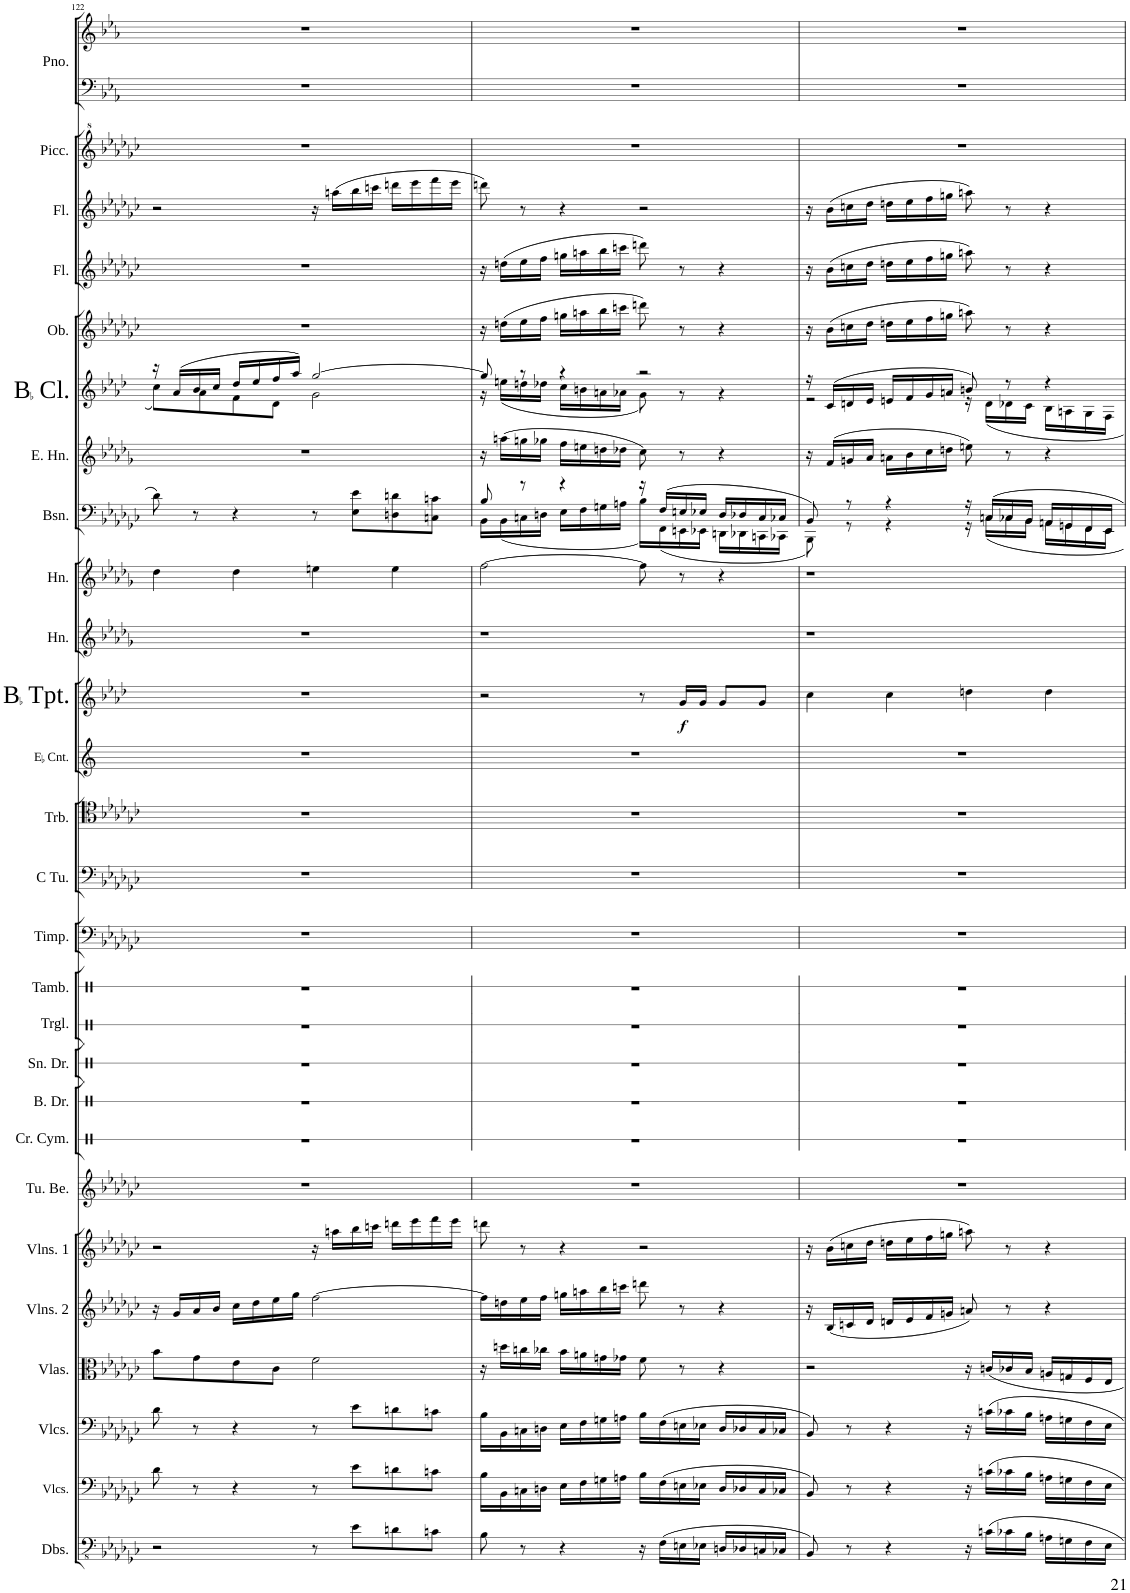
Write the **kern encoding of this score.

**kern	**kern	**kern	**kern	**kern	**kern	**kern	**kern	**kern	**kern	**kern	**kern	**kern	**kern	**kern	**kern	**kern	**dynam	**kern	**kern	**kern	**kern	**kern	**kern	**kern	**kern	**kern	**kern	**kern
*part27	*part26	*part25	*part24	*part23	*part22	*part21	*part20	*part19	*part18	*part17	*part16	*part15	*part14	*part13	*part12	*part11	*part11	*part10	*part9	*part8	*part7	*part6	*part5	*part4	*part3	*part2	*part1	*part1
*staff28	*staff27	*staff26	*staff25	*staff24	*staff23	*staff22	*staff21	*staff20	*staff19	*staff18	*staff17	*staff16	*staff15	*staff14	*staff13	*staff12	*staff12	*staff11	*staff10	*staff9	*staff8	*staff7	*staff6	*staff5	*staff4	*staff3	*staff2	*staff1
*I"Double Basses	*I"Violoncellos	*I"Violoncellos	*I"Violas	*I"Violins 2	*I"Violins 1	*I"Tubular Bells	*I"Crash Cymbal	*I"Bass Drum	*I"Snare Drum	*I"Triangle	*I"Tambourine	*I"Timpani	*I"C Tuba	*I"Trombone	*I"EaccidentalFlat Cornet	*I"BaccidentalFlat Trumpet	*	*I"Horn	*I"Horn	*I"Bassoon	*I"English Horn	*I"BaccidentalFlat Clarinet	*I"Oboe	*I"Flute	*I"Flute	*I"Piccolo	*I"Piano	*
*I'Dbs.	*I'Vlcs.	*I'Vlcs.	*I'Vlas.	*I'Vlns. 2	*I'Vlns. 1	*I'Tu. Be.	*I'Cr. Cym.	*I'B. Dr.	*I'Sn. Dr.	*I'Trgl.	*I'Tamb.	*I'Timp.	*I'C Tu.	*I'Trb.	*I'EaccidentalFlat Cnt.	*I'BaccidentalFlat Tpt.	*	*I'Hn.	*I'Hn.	*I'Bsn.	*I'E. Hn.	*I'BaccidentalFlat Cl.	*I'Ob.	*I'Fl.	*I'Fl.	*I'Picc.	*I'Pno.	*
!!LO:PB:g=z
*clefFv4	*clefF4	*clefF4	*clefC3	*clefG2	*clefG2	*clefG2	*clefX	*clefX	*clefX	*clefX	*clefX	*clefF4	*clefF4	*clefC4	*clefG2	*clefG2	*	*clefG2	*clefG2	*clefF4	*clefG2	*clefG2	*clefG2	*clefG2	*clefG2	*clefG^2	*clefF4	*clefG2
*	*	*	*	*	*	*	*	*	*	*	*	*	*	*	*Trd-2c-3	*Trd1c2	*	*Trd4c7	*Trd4c7	*	*Trd4c7	*Trd1c2	*	*	*	*Trd-7c-12	*	*
*k[b-e-a-d-g-c-]	*k[b-e-a-d-g-c-]	*k[b-e-a-d-g-c-]	*k[b-e-a-d-g-c-]	*k[b-e-a-d-g-c-]	*k[b-e-a-d-g-c-]	*k[b-e-a-d-g-c-]	*k[]	*k[]	*k[]	*k[]	*k[]	*k[b-e-a-d-g-c-]	*k[b-e-a-d-g-c-]	*k[b-e-a-d-g-c-]	*k[]	*k[b-e-a-d-]	*	*k[b-e-a-d-g-]	*k[b-e-a-d-g-]	*k[b-e-a-d-g-c-]	*k[b-e-a-d-g-]	*k[b-e-a-d-]	*k[b-e-a-d-g-c-]	*k[b-e-a-d-g-c-]	*k[b-e-a-d-g-c-]	*k[b-e-a-d-g-c-]	*k[b-e-a-]	*k[b-e-a-]
*M4/4	*M4/4	*M4/4	*M4/4	*M4/4	*M4/4	*M4/4	*M4/4	*M4/4	*M4/4	*M4/4	*M4/4	*M4/4	*M4/4	*M4/4	*M4/4	*M4/4	*	*M4/4	*M4/4	*M4/4	*M4/4	*M4/4	*M4/4	*M4/4	*M4/4	*M4/4	*M4/4	*M4/4
*met(c)	*met(c)	*met(c)	*met(c)	*met(c)	*met(c)	*met(c)	*met(c)	*met(c)	*met(c)	*met(c)	*met(c)	*met(c)	*met(c)	*met(c)	*met(c)	*met(c)	*	*met(c)	*met(c)	*met(c)	*met(c)	*met(c)	*met(c)	*met(c)	*met(c)	*met(c)	*met(c)	*met(c)
=122	=122	=122	=122	=122	=122	=122	=122	=122	=122	=122	=122	=122	=122	=122	=122	=122	=122	=122	=122	=122	=122	=122	=122	=122	=122	=122	=122	=122
*	*	*	*	*	*	*	*	*	*	*	*	*	*	*	*	*	*	*	*	*	*	*^	*	*	*	*	*	*
2r	8d-\	8d-\	8b-\L	16r	2r	1r	1r	1r	1r	1r	1r	1r	1r	1r	1r	1r	.	1r	4dd-\	8d-\	1r	16r	8cc\L	1r	1r	2r	1r	1r	1r
.	.	.	.	16g-/LL	.	.	.	.	.	.	.	.	.	.	.	.	.	.	.	.	.	(16a-/LL	.	.	.	.	.	.	.
.	8r	8r	8g-\	16a-/	.	.	.	.	.	.	.	.	.	.	.	.	.	.	.	8r	.	16b-/	8a-\	.	.	.	.	.	.
.	.	.	.	16b-/JJ	.	.	.	.	.	.	.	.	.	.	.	.	.	.	.	.	.	16cc/JJ	.	.	.	.	.	.	.
.	4r	4r	8e-\	16cc-\LL	.	.	.	.	.	.	.	.	.	.	.	.	.	.	4dd-\	4r	.	16dd-/LL	8f\	.	.	.	.	.	.
.	.	.	.	16dd-\	.	.	.	.	.	.	.	.	.	.	.	.	.	.	.	.	.	16ee-/	.	.	.	.	.	.	.
.	.	.	8c-\J	16ee-\	.	.	.	.	.	.	.	.	.	.	.	.	.	.	.	.	.	16ff/	8d-\J	.	.	.	.	.	.
.	.	.	.	16gg-\JJ	.	.	.	.	.	.	.	.	.	.	.	.	.	.	.	.	.	16aa-/JJ)	.	.	.	.	.	.	.
8r	8r	8r	2f\	[2ff\	16r	.	.	.	.	.	.	.	.	.	.	.	.	.	4een\	8r	.	[2gg/	2g\	.	.	16r	.	.	.
.	.	.	.	.	16aan\LL	.	.	.	.	.	.	.	.	.	.	.	.	.	.	.	.	.	.	.	.	(16aan\LL	.	.	.
8E-\L	8e-\L	8e-\L	.	.	16bb-\	.	.	.	.	.	.	.	.	.	.	.	.	.	.	8E-\ 8e-\L	.	.	.	.	.	16bb-\	.	.	.
.	.	.	.	.	16cccn\JJ	.	.	.	.	.	.	.	.	.	.	.	.	.	.	.	.	.	.	.	.	16cccn\JJ	.	.	.
8Dn\	8dn\	8dn\	.	.	16dddn\LL	.	.	.	.	.	.	.	.	.	.	.	.	.	4ee\	8Dn\ 8dn\	.	.	.	.	.	16dddn\LL	.	.	.
.	.	.	.	.	16eee-\	.	.	.	.	.	.	.	.	.	.	.	.	.	.	.	.	.	.	.	.	16eee-\	.	.	.
8Cn\J	8cn\J	8cn\J	.	.	16fff\	.	.	.	.	.	.	.	.	.	.	.	.	.	.	8Cn\ 8cn\J	.	.	.	.	.	16fff\	.	.	.
.	.	.	.	.	16eee-\JJ	.	.	.	.	.	.	.	.	.	.	.	.	.	.	.	.	.	.	.	.	16eee-\JJ	.	.	.
=123	=123	=123	=123	=123	=123	=123	=123	=123	=123	=123	=123	=123	=123	=123	=123	=123	=123	=123	=123	=123	=123	=123	=123	=123	=123	=123	=123	=123	=123
*	*	*	*	*	*	*	*	*	*	*	*	*	*	*	*	*	*	*	*	*^	*	*	*	*	*	*	*	*	*
8BB-\	16B-\LL	16B-\LL	16r	16ff\LL]	8dddn\	1r	1r	1r	1r	1r	1r	1r	1r	1r	1r	2r	.	1r	[2ff\	8B-/	16BB-\LL	16r	8gg/]	16r	16r	16r	8dddn\)	1r	1r	1r
.	16BB-\	16BB-\	16ddn\LL	16ddn\	.	.	.	.	.	.	.	.	.	.	.	.	.	.	.	.	(16BB-\	(16aan\LL	.	(16een\LL	(16ddn\LL	(16ddn\LL	.	.	.	.
8r	16Cn\	16Cn\	16ccn\	16ee-\	8r	.	.	.	.	.	.	.	.	.	.	.	.	.	.	8r	16Cn\	16ggn\	8r	16ddn\	16ee-\	16ee-\	8r	.	.	.
.	16Dn\JJ	16Dn\JJ	16cc-X\JJ	16ff\JJ	.	.	.	.	.	.	.	.	.	.	.	.	.	.	.	.	16Dn\JJ	16gg-X\JJ	.	16dd-X\JJ	16ff\JJ	16ff\JJ	.	.	.	.
4r	16E-\LL	16E-\LL	16b-\LL	16ggn\LL	4r	.	.	.	.	.	.	.	.	.	.	.	.	.	.	4r	16E-\LL	16ff\LL	4r	16cc\LL	16ggn\LL	16ggn\LL	4r	.	.	.
.	16F\	16F\	16an\	16aan\	.	.	.	.	.	.	.	.	.	.	.	.	.	.	.	.	16F\	16een\	.	16bn\	16aan\	16aan\	.	.	.	.
.	16Gn\	16Gn\	16gn\	16bb-\	.	.	.	.	.	.	.	.	.	.	.	.	.	.	.	.	16Gn\	16ddn\	.	16an\	16bb-\	16bb-\	.	.	.	.
.	16An\JJ	16An\JJ	16g-X\JJ	16cccn\JJ	.	.	.	.	.	.	.	.	.	.	.	.	.	.	.	.	16An\JJ	16dd-X\JJ	.	16a-X\JJ	16cccn\JJ	16cccn\JJ	.	.	.	.
16r	16B-\LL	16B-\LL	8f\	8dddn\	2r	.	.	.	.	.	.	.	.	.	.	8r	.	.	8ff\]	16r	16B-\LL)	8cc\)	2r	8g\)	8dddn\)	8dddn\)	2r	.	.	.
(16FF\LL	(16F\	(16F\	.	.	.	.	.	.	.	.	.	.	.	.	.	.	.	.	.	(16F/LL	(16FF\	.	.	.	.	.	.	.	.	.
!	!	!	!	!	!	!	!	!	!	!	!	!	!	!	!	!	!LO:DY:b	!	!	!	!	!	!	!	!	!	!	!	!	!
16EEn\	16En\	16En\	8r	8r	.	.	.	.	.	.	.	.	.	.	.	16g/LL	f	.	8r	16En/	16EEn\	8r	.	8r	8r	8r	.	.	.	.
16EE-X\JJ	16E-X\JJ	16E-X\JJ	.	.	.	.	.	.	.	.	.	.	.	.	.	16g/JJ	.	.	.	16E-X/JJ	16EE-X\JJ	.	.	.	.	.	.	.	.	.
16DDn/LL	16D/LL	16D/LL	4r	4r	.	.	.	.	.	.	.	.	.	.	.	8g/L	.	.	4r	16D/LL	16DDn\LL	4r	.	4r	4r	4r	.	.	.	.
16DD-X/	16D-X/	16D-X/	.	.	.	.	.	.	.	.	.	.	.	.	.	.	.	.	.	16D-X/	16DD-X\	.	.	.	.	.	.	.	.	.
16CCn/	16C/	16C/	.	.	.	.	.	.	.	.	.	.	.	.	.	8g/J	.	.	.	16C/	16CCn\	.	.	.	.	.	.	.	.	.
16CC-X/JJ	16C-X/JJ	16C-X/JJ	.	.	.	.	.	.	.	.	.	.	.	.	.	.	.	.	.	16C-X/JJ	16CC-X\JJ	.	.	.	.	.	.	.	.	.
=124	=124	=124	=124	=124	=124	=124	=124	=124	=124	=124	=124	=124	=124	=124	=124	=124	=124	=124	=124	=124	=124	=124	=124	=124	=124	=124	=124	=124	=124	=124
8BBB-/)	8BB-/)	8BB-/)	2r	16r	16r	1r	1r	1r	1r	1r	1r	1r	1r	1r	1r	4cc\	.	1r	1r	8BB-/)	8BBB-\)	16r	16r	2r	16r	16r	16r	1r	1r	1r
.	.	.	.	(16B-/LL	(16b-\LL	.	.	.	.	.	.	.	.	.	.	.	.	.	.	.	.	(16f/LL	(16c/LL	.	(16b-\LL	(16b-\LL	(16b-\LL	.	.	.
8r	8r	8r	.	16cn/	16ccn\	.	.	.	.	.	.	.	.	.	.	.	.	.	.	8r	8r	16gn/	16dn/	.	16ccn\	16ccn\	16ccn\	.	.	.
.	.	.	.	16d-/JJ	16dd-\JJ	.	.	.	.	.	.	.	.	.	.	.	.	.	.	.	.	16a-/JJ	16e-/JJ	.	16dd-\JJ	16dd-\JJ	16dd-\JJ	.	.	.
4r	4r	4r	.	16dn/LL	16ddn\LL	.	.	.	.	.	.	.	.	.	.	4cc\	.	.	.	4r	4r	16an\LL	16en/LL	.	16ddn\LL	16ddn\LL	16ddn\LL	.	.	.
.	.	.	.	16e-/	16ee-\	.	.	.	.	.	.	.	.	.	.	.	.	.	.	.	.	16b-\	16f/	.	16ee-\	16ee-\	16ee-\	.	.	.
.	.	.	.	16f/	16ff\	.	.	.	.	.	.	.	.	.	.	.	.	.	.	.	.	16cc\	16g/	.	16ff\	16ff\	16ff\	.	.	.
.	.	.	.	16gn/JJ	16ggn\JJ	.	.	.	.	.	.	.	.	.	.	.	.	.	.	.	.	16ddn\JJ	16an/JJ	.	16ggn\JJ	16ggn\JJ	16ggn\JJ	.	.	.
16r	16r	16r	16r	8an/)	8aan\)	.	.	.	.	.	.	.	.	.	.	4ddn\	.	.	.	16r	16r	8een\)	8bn/)	16r	8aan\)	8aan\)	8aan\)	.	.	.
16Cn\LL	16cn\LL	16cn\LL	16cn/LL	.	.	.	.	.	.	.	.	.	.	.	.	.	.	.	.	16Cn/LL	16C\LL	.	.	16d\LL	.	.	.	.	.	.
16C-X\	16c-X\	16c-X\	16c-X/	8r	8r	.	.	.	.	.	.	.	.	.	.	.	.	.	.	16C-X/	16C-\	8r	8r	16d-X\	8r	8r	8r	.	.	.
16BB-\JJ	16B-\JJ	16B-\JJ	16B-/JJ	.	.	.	.	.	.	.	.	.	.	.	.	.	.	.	.	16BB-/JJ	16BB-\JJ	.	.	16c\JJ	.	.	.	.	.	.
16AAn\LL	16An\LL	16An\LL	16An/LL	4r	4r	.	.	.	.	.	.	.	.	.	.	4dd\	.	.	.	16AAn/LL	16AA\LL	4r	4r	16B-\LL	4r	4r	4r	.	.	.
16GGn\	16Gn\	16Gn\	16Gn/	.	.	.	.	.	.	.	.	.	.	.	.	.	.	.	.	16GGn/	16GG\	.	.	16An\	.	.	.	.	.	.
16FF\	16F\	16F\	16F/	.	.	.	.	.	.	.	.	.	.	.	.	.	.	.	.	16FF/	16FF\	.	.	16G\	.	.	.	.	.	.
16EE-\JJ	16E-\JJ	16E-\JJ	16E-/JJ	.	.	.	.	.	.	.	.	.	.	.	.	.	.	.	.	16EE-/JJ	16EE-\JJ	.	.	16F\JJ	.	.	.	.	.	.
*	*	*	*	*	*	*	*	*	*	*	*	*	*	*	*	*	*	*	*	*v	*v	*	*v	*v	*	*	*	*	*	*
=	=	=	=	=	=	=	=	=	=	=	=	=	=	=	=	=	=	=	=	=	=	=	=	=	=	=	=	=
*-	*-	*-	*-	*-	*-	*-	*-	*-	*-	*-	*-	*-	*-	*-	*-	*-	*-	*-	*-	*-	*-	*-	*-	*-	*-	*-	*-	*-
